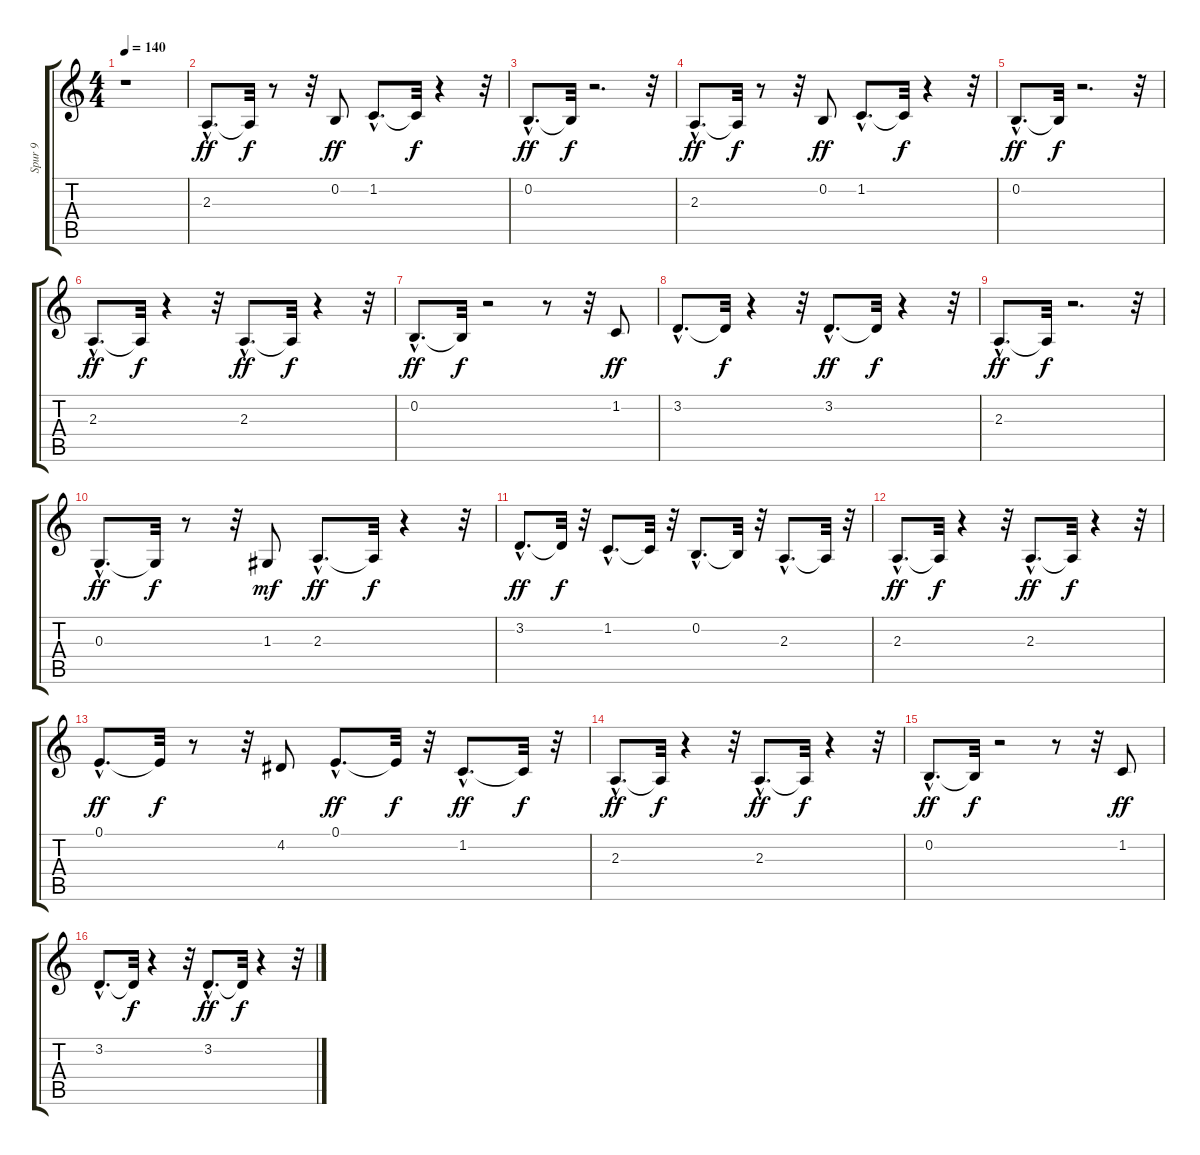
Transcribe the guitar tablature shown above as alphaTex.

\track ("Spur 9" "Spur 9") {instrument celesta}
\staff {score tabs}
\tuning (E4 B3 G3 D3 A2 E2) {hide}
\ts (4 4)
\tempo 140
\clef g2
\ks c
r.1{dy ff instrument celesta} |
2.3{hac}.8{d} 2.3{t}.32{dy f} r.8 r.32 0.2.8{dy ff} 1.2{hac}.8{d} 1.2{t}.32{dy f} r.4 r.32 |
0.2{hac}.8{d dy ff} 0.2{t}.32{dy f} r.2{d} r.32 |
2.3{hac}.8{d dy ff} 2.3{t}.32{dy f} r.8 r.32 0.2.8{dy ff} 1.2{hac}.8{d} 1.2{t}.32{dy f} r.4 r.32 |
0.2{hac}.8{d dy ff} 0.2{t}.32{dy f} r.2{d} r.32 |
2.3{hac}.8{d dy ff} 2.3{t}.32{dy f} r.4 r.32 2.3{hac}.8{d dy ff} 2.3{t}.32{dy f} r.4 r.32 |
0.2{hac}.8{d dy ff} 0.2{t}.32{dy f} r.2 r.8 r.32 1.2.8{dy ff} |
3.2{hac}.8{d} 3.2{t}.32{dy f} r.4 r.32 3.2{hac}.8{d dy ff} 3.2{t}.32{dy f} r.4 r.32 |
2.3{hac}.8{d dy ff} 2.3{t}.32{dy f} r.2{d} r.32 |
0.3{hac}.8{d dy ff} 0.3{t}.32{dy f} r.8 r.32 1.3.8{dy mf} 2.3{hac}.8{d dy ff} 2.3{t}.32{dy f} r.4 r.32 |
3.2{hac}.8{d dy ff} 3.2{t}.32{dy f} r.32 1.2{hac}.8{d} 1.2{t}.32 r.32 0.2{hac}.8{d} 0.2{t}.32 r.32 2.3{hac}.8{d} 2.3{t}.32 r.32 |
2.3{hac}.8{d dy ff} 2.3{t}.32{dy f} r.4 r.32 2.3{hac}.8{d dy ff} 2.3{t}.32{dy f} r.4 r.32 |
0.1{hac}.8{d dy ff} 0.1{t}.32{dy f} r.8 r.32 4.2.8 0.1{hac}.8{d dy ff} 0.1{t}.32{dy f} r.32 1.2{hac}.8{d dy ff} 1.2{t}.32{dy f} r.32 |
2.3{hac}.8{d dy ff} 2.3{t}.32{dy f} r.4 r.32 2.3{hac}.8{d dy ff} 2.3{t}.32{dy f} r.4 r.32 |
0.2{hac}.8{d dy ff} 0.2{t}.32{dy f} r.2 r.8 r.32 1.2.8{dy ff} |
3.2{hac}.8{d} 3.2{t}.32{dy f} r.4 r.32 3.2{hac}.8{d dy ff} 3.2{t}.32{dy f} r.4 r.32
